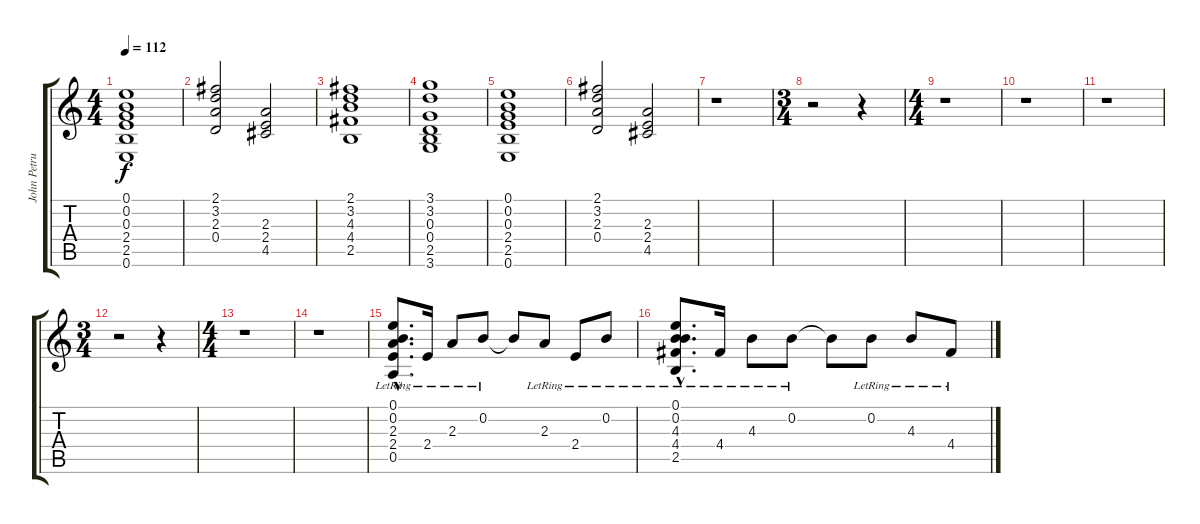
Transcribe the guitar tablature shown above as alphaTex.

\track ("John Petrucci" "John Petru") {instrument distortionguitar}
\staff {score tabs}
\tuning (E4 B3 G3 D3 A2 E2) {hide}
\ts (4 4)
\tempo 112
\clef g2
\ks c
(0.1 0.2 0.3 2.4 2.5 0.6).1{dy f} |
(2.1 3.2 2.3 0.4).2 (2.3 2.4 4.5).2 |
(2.1 3.2 4.3 4.4 2.5).1 |
(3.1 3.2 0.3 0.4 2.5 3.6).1 |
(0.1 0.2 0.3 2.4 2.5 0.6).1 |
(2.1 3.2 2.3 0.4).2 (2.3 2.4 4.5).2 |
r.1 |
\ts (3 4)
r.2 r.4 |
\ts (4 4)
r.1 |
r.1 |
r.1 |
\ts (3 4)
r.2 r.4 |
\ts (4 4)
r.1 |
r.1 |
(0.1{hac lr} 0.2{hac lr} 2.3{hac lr} 2.4{hac lr} 0.5{hac lr}).8{d} 2.4{lr}.16 2.3{lr}.8 0.2{lr}.8 0.2{t}.8 2.3{lr}.8 2.4{lr}.8 0.2{lr}.8 |
(0.1{hac lr} 0.2{hac lr} 4.3{hac lr} 4.4{hac lr} 2.5{hac lr}).8{d} 4.4{lr}.16 4.3{lr}.8 0.2{lr}.8 0.2{t}.8 0.2{lr}.8 4.3{lr}.8 4.4{lr}.8
